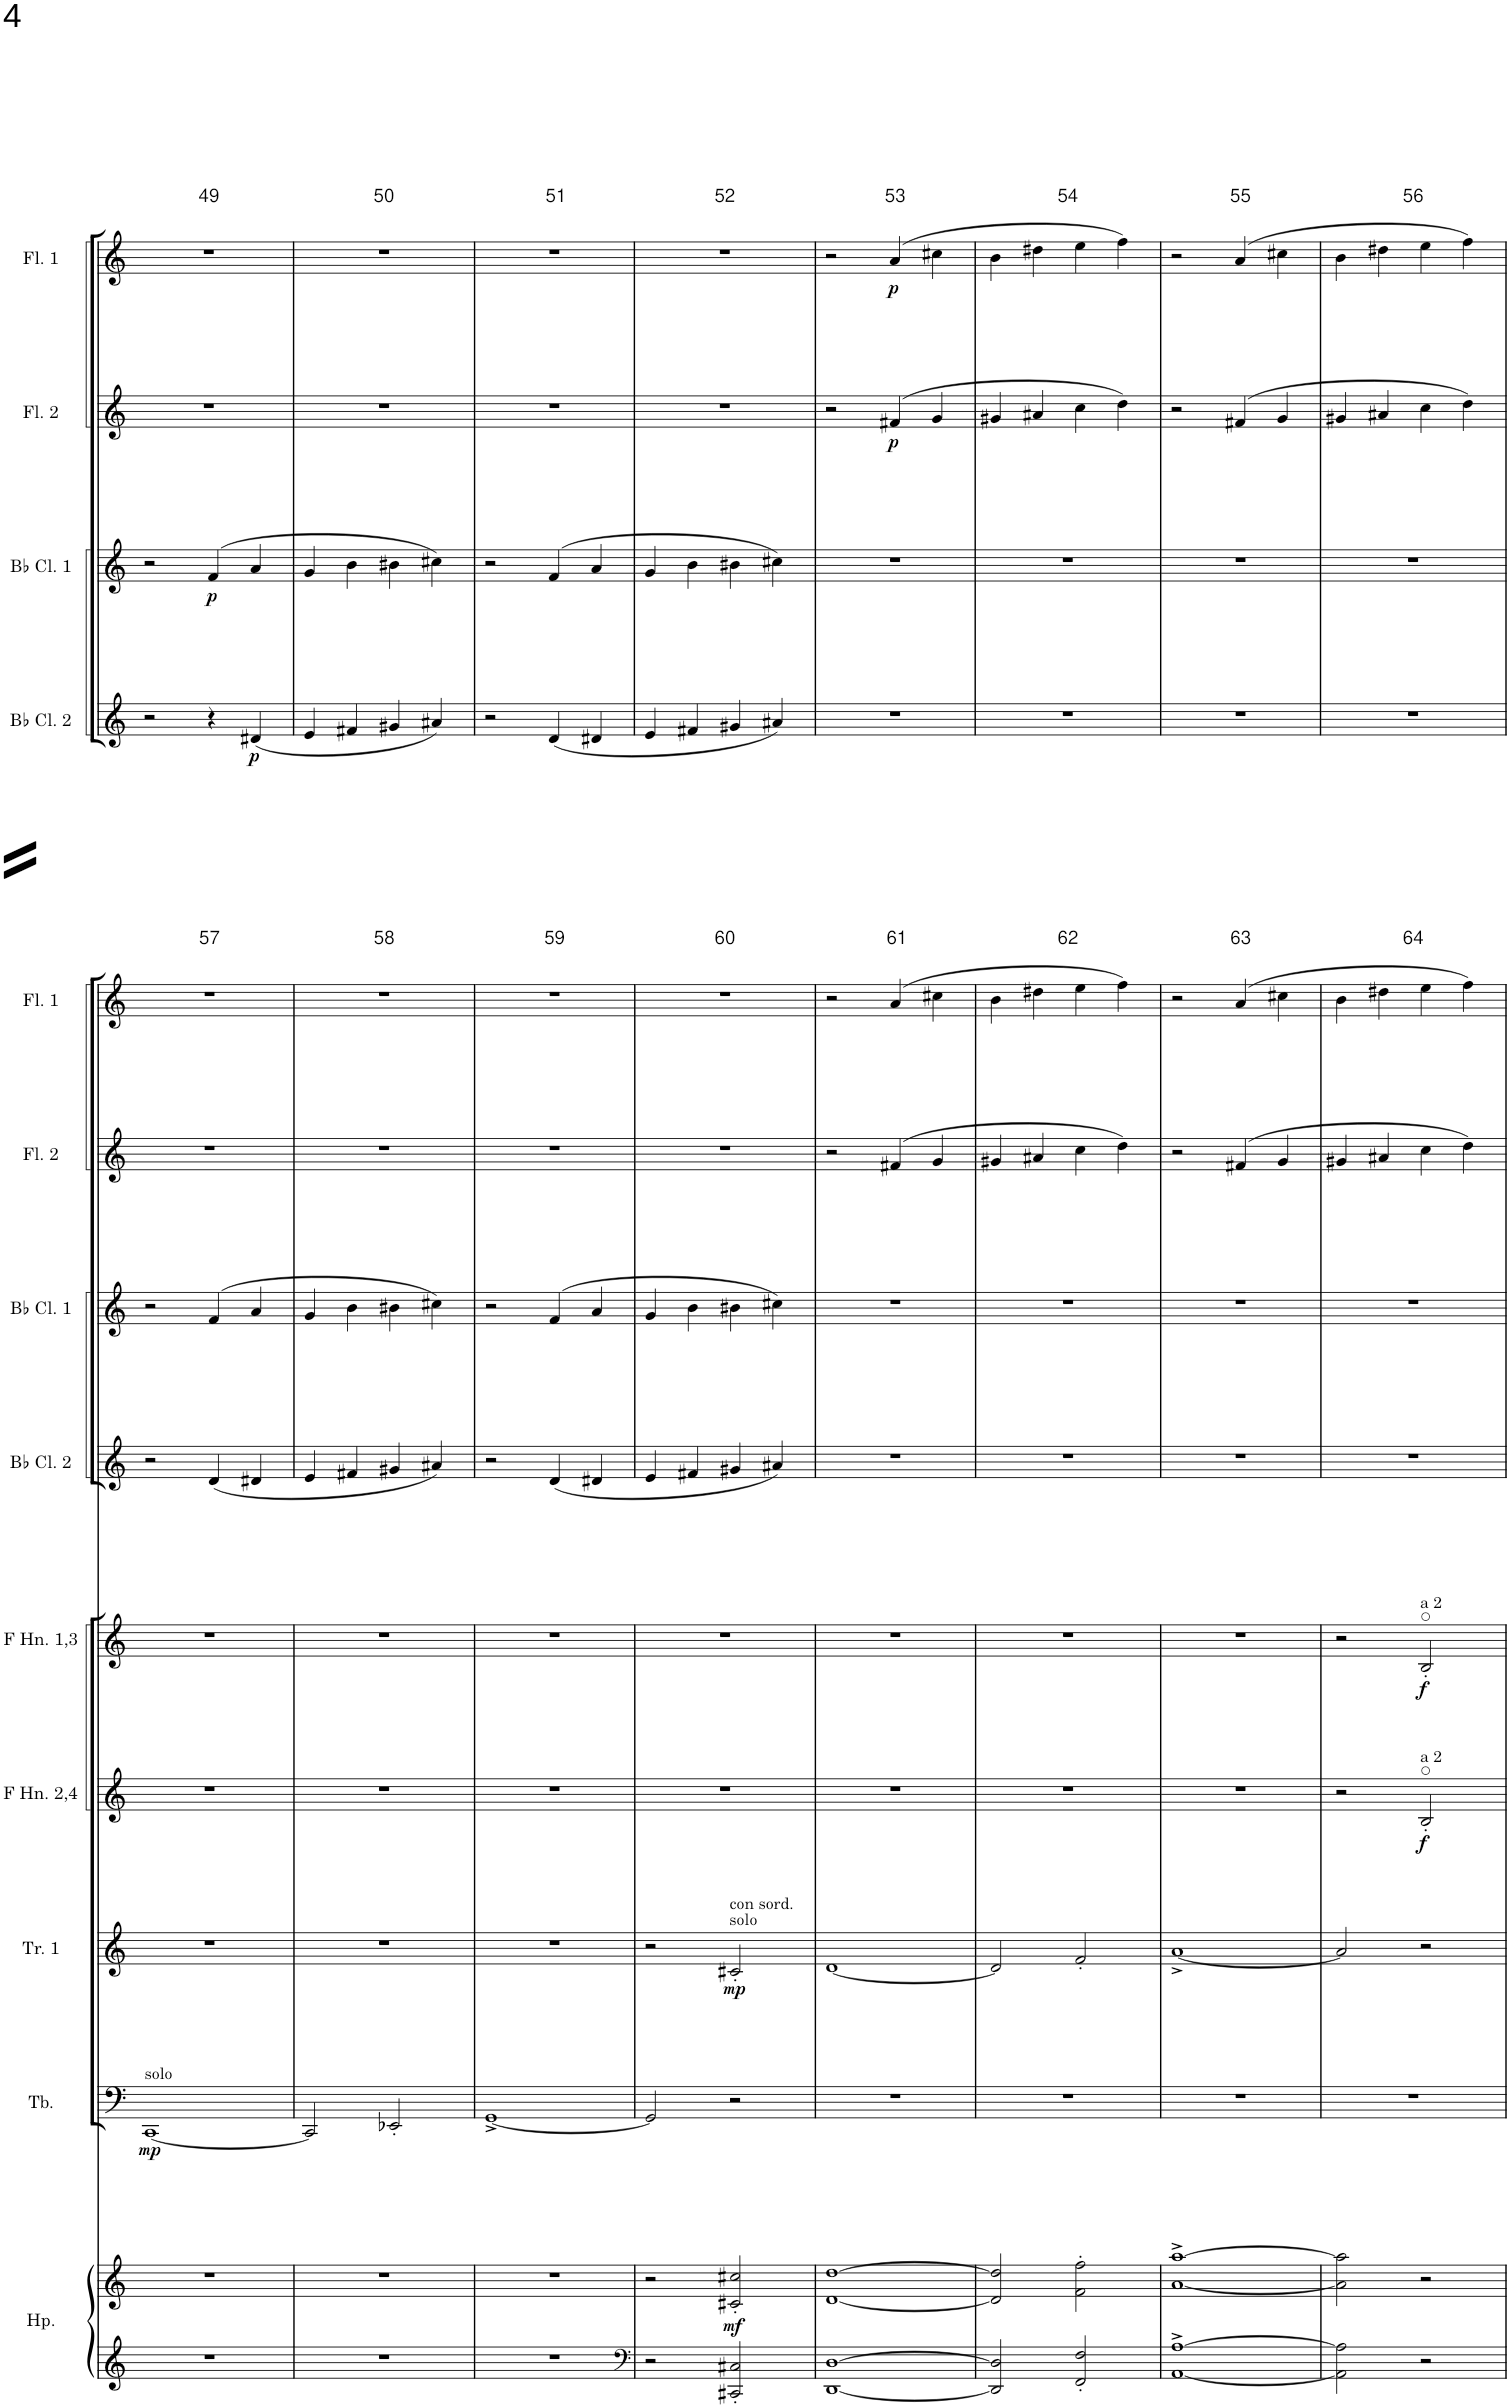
**kern	**kern	**dynam	**kern	**dynam	**kern	**dynam	**kern	**dynam	**kern	**dynam	**kern	**dynam	**kern	**dynam	**kern	**dynam	**kern	**dynam
*part9	*part9	*part9	*part8	*part8	*part7	*part7	*part6	*part6	*part5	*part5	*part4	*part4	*part3	*part3	*part2	*part2	*part1	*part1
*staff10	*staff9	*staff9/10	*staff8	*staff8	*staff7	*staff7	*staff6	*staff6	*staff5	*staff5	*staff4	*staff4	*staff3	*staff3	*staff2	*staff2	*staff1	*staff1
*I"Harp	*	*	*I"Tuba	*	*I"Trumpet 1	*	*I"Horn in F 2,4	*	*I"Horn in F 1,3	*	*I"Bb Clarinet 2	*	*I"Bb Clarinet 1	*	*I"Flute 2	*	*I"Flute 1	*
*I'Hp.	*	*	*I'Tb.	*	*I'Tr. 1	*	*	*	*	*	*I'Bb Cl. 2	*	*I'Bb Cl. 1	*	*I'Fl. 2	*	*I'Fl. 1	*
!!LO:PB:g=z
*clefG2	*clefG2	*	*clefF4	*	*clefG2	*	*clefG2	*	*clefG2	*	*clefG2	*	*clefG2	*	*clefG2	*	*clefG2	*
*	*	*	*	*	*Trd1c2	*	*Trd4c7	*	*Trd4c7	*	*Trd1c2	*	*Trd1c2	*	*	*	*	*
*k[]	*k[]	*	*k[]	*	*k[]	*	*k[]	*	*k[]	*	*k[]	*	*k[]	*	*k[]	*	*k[]	*
*M2/2	*M2/2	*	*M2/2	*	*M2/2	*	*M2/2	*	*M2/2	*	*M2/2	*	*M2/2	*	*M2/2	*	*M2/2	*
=49	=49	=49	=49	=49	=49	=49	=49	=49	=49	=49	=49	=49	=49	=49	=49	=49	=49	=49
1r	1r	.	1r	.	1r	.	1r	.	1r	.	2r	.	2r	.	1r	.	1r	.
!	!	!	!	!	!	!	!	!	!	!	!	!	!	!LO:DY:b	!	!	!	!
.	.	.	.	.	.	.	.	.	.	.	4r	.	(4f/	p	.	.	.	.
!	!	!	!	!	!	!	!	!	!	!	!	!LO:DY:b	!	!	!	!	!	!
.	.	.	.	.	.	.	.	.	.	.	(4d#X/	p	4a/	.	.	.	.	.
=50	=50	=50	=50	=50	=50	=50	=50	=50	=50	=50	=50	=50	=50	=50	=50	=50	=50	=50
1r	1r	.	1r	.	1r	.	1r	.	1r	.	4e/	.	4g/	.	1r	.	1r	.
.	.	.	.	.	.	.	.	.	.	.	4f#X/	.	4b\	.	.	.	.	.
.	.	.	.	.	.	.	.	.	.	.	4g#X/	.	4b#X\	.	.	.	.	.
.	.	.	.	.	.	.	.	.	.	.	4a#X/)	.	4cc#X\)	.	.	.	.	.
=51	=51	=51	=51	=51	=51	=51	=51	=51	=51	=51	=51	=51	=51	=51	=51	=51	=51	=51
1r	1r	.	1r	.	1r	.	1r	.	1r	.	2r	.	2r	.	1r	.	1r	.
.	.	.	.	.	.	.	.	.	.	.	(4d/	.	(4f/	.	.	.	.	.
.	.	.	.	.	.	.	.	.	.	.	4d#X/	.	4a/	.	.	.	.	.
=52	=52	=52	=52	=52	=52	=52	=52	=52	=52	=52	=52	=52	=52	=52	=52	=52	=52	=52
1r	1r	.	1r	.	1r	.	1r	.	1r	.	4e/	.	4g/	.	1r	.	1r	.
.	.	.	.	.	.	.	.	.	.	.	4f#X/	.	4b\	.	.	.	.	.
.	.	.	.	.	.	.	.	.	.	.	4g#X/	.	4b#X\	.	.	.	.	.
.	.	.	.	.	.	.	.	.	.	.	4a#X/)	.	4cc#X\)	.	.	.	.	.
=53	=53	=53	=53	=53	=53	=53	=53	=53	=53	=53	=53	=53	=53	=53	=53	=53	=53	=53
1r	1r	.	1r	.	1r	.	1r	.	1r	.	1r	.	1r	.	2r	.	2r	.
!	!	!	!	!	!	!	!	!	!	!	!	!	!	!	!	!LO:DY:b	!	!LO:DY:b
.	.	.	.	.	.	.	.	.	.	.	.	.	.	.	(4f#X/	p	(4a/	p
.	.	.	.	.	.	.	.	.	.	.	.	.	.	.	4g/	.	4cc#X\	.
=54	=54	=54	=54	=54	=54	=54	=54	=54	=54	=54	=54	=54	=54	=54	=54	=54	=54	=54
1r	1r	.	1r	.	1r	.	1r	.	1r	.	1r	.	1r	.	4g#X/	.	4b\	.
.	.	.	.	.	.	.	.	.	.	.	.	.	.	.	4a#X/	.	4dd#X\	.
.	.	.	.	.	.	.	.	.	.	.	.	.	.	.	4cc\	.	4ee\	.
.	.	.	.	.	.	.	.	.	.	.	.	.	.	.	4dd\)	.	4ff\)	.
=55	=55	=55	=55	=55	=55	=55	=55	=55	=55	=55	=55	=55	=55	=55	=55	=55	=55	=55
1r	1r	.	1r	.	1r	.	1r	.	1r	.	1r	.	1r	.	2r	.	2r	.
.	.	.	.	.	.	.	.	.	.	.	.	.	.	.	(4f#X/	.	(4a/	.
.	.	.	.	.	.	.	.	.	.	.	.	.	.	.	4g/	.	4cc#X\	.
=56	=56	=56	=56	=56	=56	=56	=56	=56	=56	=56	=56	=56	=56	=56	=56	=56	=56	=56
1r	1r	.	1r	.	1r	.	1r	.	1r	.	1r	.	1r	.	4g#X/	.	4b\	.
.	.	.	.	.	.	.	.	.	.	.	.	.	.	.	4a#X/	.	4dd#X\	.
.	.	.	.	.	.	.	.	.	.	.	.	.	.	.	4cc\	.	4ee\	.
.	.	.	.	.	.	.	.	.	.	.	.	.	.	.	4dd\)	.	4ff\)	.
!!LO:LB:g=z
=57	=57	=57	=57	=57	=57	=57	=57	=57	=57	=57	=57	=57	=57	=57	=57	=57	=57	=57
!	!	!	!LO:TX:a:t=solo	!	!	!	!	!	!	!	!	!	!	!	!	!	!	!
!	!	!	!	!LO:DY:b	!	!	!	!	!	!	!	!	!	!	!	!	!	!
1r	1r	.	[1CC	mp	1r	.	1r	.	1r	.	2r	.	2r	.	1r	.	1r	.
.	.	.	.	.	.	.	.	.	.	.	(4d/	.	(4f/	.	.	.	.	.
.	.	.	.	.	.	.	.	.	.	.	4d#X/	.	4a/	.	.	.	.	.
=58	=58	=58	=58	=58	=58	=58	=58	=58	=58	=58	=58	=58	=58	=58	=58	=58	=58	=58
1r	1r	.	2CC/]	.	1r	.	1r	.	1r	.	4e/	.	4g/	.	1r	.	1r	.
.	.	.	.	.	.	.	.	.	.	.	4f#X/	.	4b\	.	.	.	.	.
.	.	.	2EE-X'/	.	.	.	.	.	.	.	4g#X/	.	4b#X\	.	.	.	.	.
.	.	.	.	.	.	.	.	.	.	.	4a#X/)	.	4cc#X\)	.	.	.	.	.
=59	=59	=59	=59	=59	=59	=59	=59	=59	=59	=59	=59	=59	=59	=59	=59	=59	=59	=59
1r	1r	.	[1GG^	.	1r	.	1r	.	1r	.	2r	.	2r	.	1r	.	1r	.
.	.	.	.	.	.	.	.	.	.	.	(4d/	.	(4f/	.	.	.	.	.
.	.	.	.	.	.	.	.	.	.	.	4d#X/	.	4a/	.	.	.	.	.
=60	=60	=60	=60	=60	=60	=60	=60	=60	=60	=60	=60	=60	=60	=60	=60	=60	=60	=60
*clefF4	*	*	*	*	*	*	*	*	*	*	*	*	*	*	*	*	*	*
2r	2r	.	2GG/]	.	2r	.	1r	.	1r	.	4e/	.	4g/	.	1r	.	1r	.
.	.	.	.	.	.	.	.	.	.	.	4f#X/	.	4b\	.	.	.	.	.
!	!	!	!	!	!LO:TX:a:t=solo	!	!	!	!	!	!	!	!	!	!	!	!	!
!	!	!	!	!	!LO:TX:a:t=con sord.	!	!	!	!	!	!	!	!	!	!	!	!	!
!	!	!LO:DY:b	!	!	!	!LO:DY:b	!	!	!	!	!	!	!	!	!	!	!	!
2CC#X/' 2C#X/'	2c#X/' 2cc#X/'	mf	2r	.	2c#X'/	mp	.	.	.	.	4g#X/	.	4b#X\	.	.	.	.	.
.	.	.	.	.	.	.	.	.	.	.	4a#X/)	.	4cc#X\)	.	.	.	.	.
=61	=61	=61	=61	=61	=61	=61	=61	=61	=61	=61	=61	=61	=61	=61	=61	=61	=61	=61
[1DD [1D	[1d [1dd	.	1r	.	[1d	.	1r	.	1r	.	1r	.	1r	.	2r	.	2r	.
.	.	.	.	.	.	.	.	.	.	.	.	.	.	.	(4f#X/	.	(4a/	.
.	.	.	.	.	.	.	.	.	.	.	.	.	.	.	4g/	.	4cc#X\	.
=62	=62	=62	=62	=62	=62	=62	=62	=62	=62	=62	=62	=62	=62	=62	=62	=62	=62	=62
2DD/] 2D/]	2d/] 2dd/]	.	1r	.	2d/]	.	1r	.	1r	.	1r	.	1r	.	4g#X/	.	4b\	.
.	.	.	.	.	.	.	.	.	.	.	.	.	.	.	4a#X/	.	4dd#X\	.
2FF/' 2F/'	2f\' 2ff\'	.	.	.	2f'/	.	.	.	.	.	.	.	.	.	4cc\	.	4ee\	.
.	.	.	.	.	.	.	.	.	.	.	.	.	.	.	4dd\)	.	4ff\)	.
=63	=63	=63	=63	=63	=63	=63	=63	=63	=63	=63	=63	=63	=63	=63	=63	=63	=63	=63
[1AA^ [1A^	[1a^ [1aa^	.	1r	.	[1a^	.	1r	.	1r	.	1r	.	1r	.	2r	.	2r	.
.	.	.	.	.	.	.	.	.	.	.	.	.	.	.	(4f#X/	.	(4a/	.
.	.	.	.	.	.	.	.	.	.	.	.	.	.	.	4g/	.	4cc#X\	.
=64	=64	=64	=64	=64	=64	=64	=64	=64	=64	=64	=64	=64	=64	=64	=64	=64	=64	=64
2AA\] 2A\]	2a\] 2aa\]	.	1r	.	2a/]	.	2r	.	2r	.	1r	.	1r	.	4g#X/	.	4b\	.
.	.	.	.	.	.	.	.	.	.	.	.	.	.	.	4a#X/	.	4dd#X\	.
!	!	!	!	!	!	!	!	!	!LO:TX:a:t=a 2	!	!	!	!	!	!	!	!	!
!	!	!	!	!	!	!	!LO:TX:a:t=a 2	!	!	!	!	!	!	!	!	!	!	!
!	!	!	!	!	!	!	!	!LO:DY:b	!	!LO:DY:b	!	!	!	!	!	!	!	!
2r	2r	.	.	.	2r	.	2B'/	f	2B'/	f	.	.	.	.	4cc\	.	4ee\	.
.	.	.	.	.	.	.	.	.	.	.	.	.	.	.	4dd\)	.	4ff\)	.
=	=	=	=	=	=	=	=	=	=	=	=	=	=	=	=	=	=	=
*-	*-	*-	*-	*-	*-	*-	*-	*-	*-	*-	*-	*-	*-	*-	*-	*-	*-	*-
